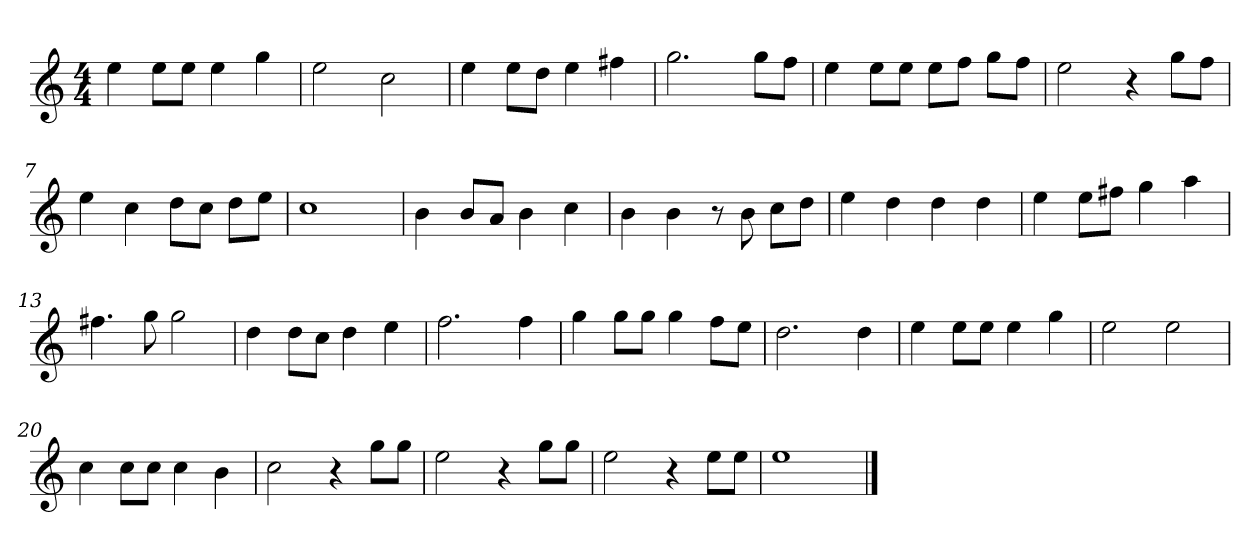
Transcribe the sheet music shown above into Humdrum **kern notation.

**kern
*part1
*staff1
*k[]
*M4/4
*MM120
=1
4ee
8eeL
8eeJ
4ee
4gg
=2
2ee
2cc
=3
4ee
8eeL
8ddJ
4ee
4ff#X
=4
2.gg
8ggL
8ffJ
=5
4ee
8eeL
8eeJ
8eeL
8ffJ
8ggL
8ffJ
=6
2ee
4r
8ggL
8ffJ
=7
4ee
4cc
8ddL
8ccJ
8ddL
8eeJ
=8
1cc
=9
4b
8bL
8aJ
4b
4cc
=10
4b
4b
8r
8b
8ccL
8ddJ
=11
4ee
4dd
4dd
4dd
=12
4ee
8eeL
8ff#XJ
4gg
4aa
=13
4.ff#X
8gg
2gg
=14
4dd
8ddL
8ccJ
4dd
4ee
=15
2.ff
4ff
=16
4gg
8ggL
8ggJ
4gg
8ffL
8eeJ
=17
2.dd
4dd
=18
4ee
8eeL
8eeJ
4ee
4gg
=19
2ee
2ee
=20
4cc
8ccL
8ccJ
4cc
4b
=21
2cc
4r
8ggL
8ggJ
=22
2ee
4r
8ggL
8ggJ
=23
2ee
4r
8eeL
8eeJ
=24
1ee
==
*-
